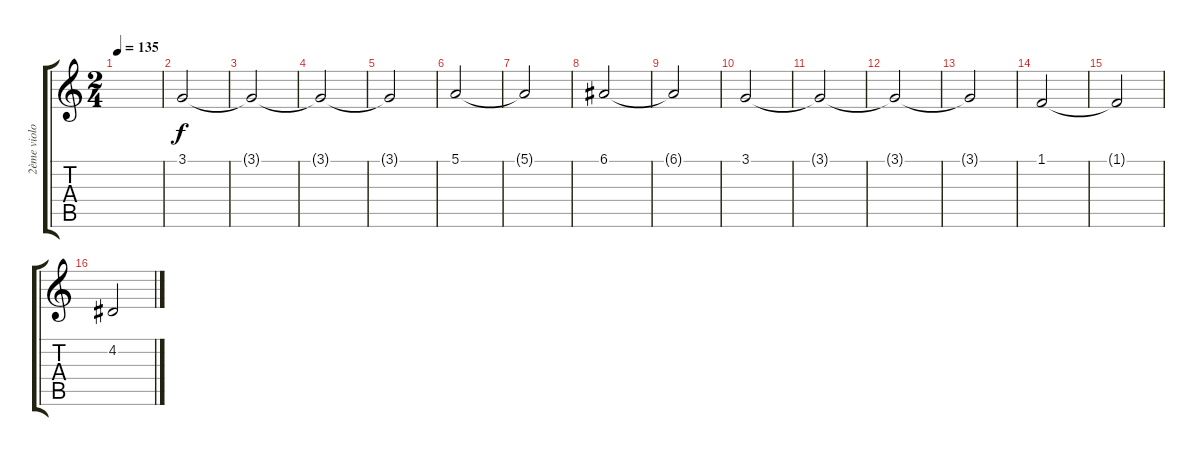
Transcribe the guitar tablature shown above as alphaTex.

\track ("2ème violon" "2ème violo") {instrument violin}
\staff {score tabs}
\tuning (E4 B3 G3 D3 A2 E2) {hide}
\ts (2 4)
\tempo 135
\clef g2
\ks c
|
3.1.2 |
3.1{t}.2 |
3.1{t}.2 |
3.1{t}.2 |
5.1.2 |
5.1{t}.2 |
6.1.2 |
6.1{t}.2 |
3.1.2 |
3.1{t}.2 |
3.1{t}.2 |
3.1{t}.2 |
1.1.2 |
1.1{t}.2 |
4.2.2
